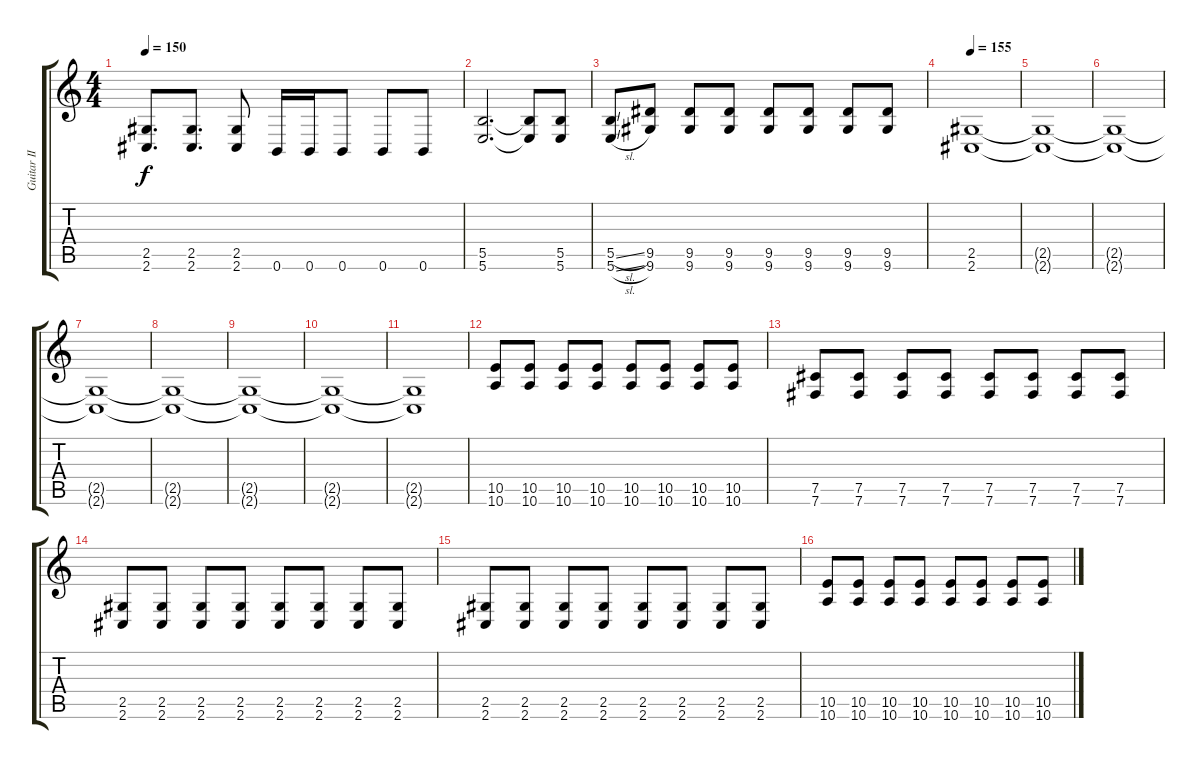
\track ("Guitar II" "Guitar II") {instrument distortionguitar}
\staff {score tabs}
\tuning (Db4 Ab3 E3 B2 Gb2 B1) {hide}
\ts (4 4)
\tempo 150
\clef g2
\ks c
(2.5 2.6).8{d dy f} (2.5 2.6).8{d} (2.5 2.6).8 0.6.16 0.6.16 0.6.8 0.6.8 0.6.8 |
(5.5 5.6).2{d} (5.5{t} 5.6{t}).8 (5.5 5.6).8 |
(5.5{sl} 5.6{sl}).8 (9.5 9.6).8 (9.5 9.6).8 (9.5 9.6).8 (9.5 9.6).8 (9.5 9.6).8 (9.5 9.6).8 (9.5 9.6).8 |
\tempo 155
(2.5 2.6).1 |
(2.5{t} 2.6{t}).1 |
(2.5{t} 2.6{t}).1 |
(2.5{t} 2.6{t}).1 |
(2.5{t} 2.6{t}).1 |
(2.5{t} 2.6{t}).1 |
(2.5{t} 2.6{t}).1 |
(2.5{t} 2.6{t}).1 |
(10.5 10.6).8 (10.5 10.6).8 (10.5 10.6).8 (10.5 10.6).8 (10.5 10.6).8 (10.5 10.6).8 (10.5 10.6).8 (10.5 10.6).8 |
(7.5 7.6).8 (7.5 7.6).8 (7.5 7.6).8 (7.5 7.6).8 (7.5 7.6).8 (7.5 7.6).8 (7.5 7.6).8 (7.5 7.6).8 |
(2.5 2.6).8 (2.5 2.6).8 (2.5 2.6).8 (2.5 2.6).8 (2.5 2.6).8 (2.5 2.6).8 (2.5 2.6).8 (2.5 2.6).8 |
(2.5 2.6).8 (2.5 2.6).8 (2.5 2.6).8 (2.5 2.6).8 (2.5 2.6).8 (2.5 2.6).8 (2.5 2.6).8 (2.5 2.6).8 |
(10.5 10.6).8 (10.5 10.6).8 (10.5 10.6).8 (10.5 10.6).8 (10.5 10.6).8 (10.5 10.6).8 (10.5 10.6).8 (10.5 10.6).8
